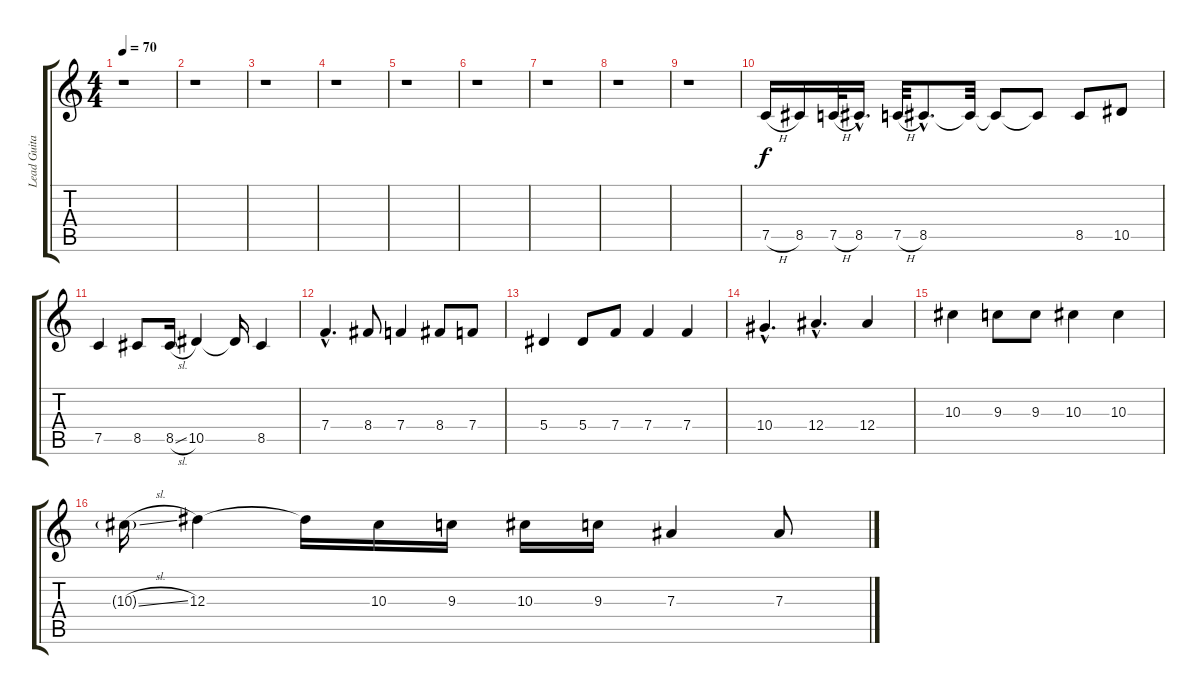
\track ("Lead Guitar (Distortion)" "Lead Guita") {instrument overdrivenguitar}
\staff {score tabs}
\tuning (C4 G3 Eb3 Bb2 F2 C2) {hide}
\ts (4 4)
\tempo 70
\clef g2
\ks c
r.1{dy f} |
r.1 |
r.1 |
r.1 |
r.1 |
r.1 |
r.1 |
r.1 |
r.1 |
7.5{h}.16{volume 16} 8.5.16 7.5{h}.32 8.5{hac}.16{d} 7.5{h}.32 8.5{hac}.8{d} 8.5{t}.32 8.5{t}.8 8.5{t}.8 8.5.8 10.5.8 |
7.5.4 8.5.8 8.5{sl}.16 10.5.4 10.5{t}.16 8.5.4 |
7.4{hac}.4{d} 8.4.8 7.4.4 8.4.8 7.4.8 |
5.4.4 5.4.8 7.4.8 7.4.4 7.4.4 |
10.4{hac}.4{d} 12.4{hac}.4{d} 12.4.4 |
10.3.4 9.3.8 9.3.8 10.3.4 10.3.4 |
10.3{sl g}.16 12.3.4 12.3{t}.16 10.3.16 9.3.16 10.3.16 9.3.16 7.3.4 7.3.8
